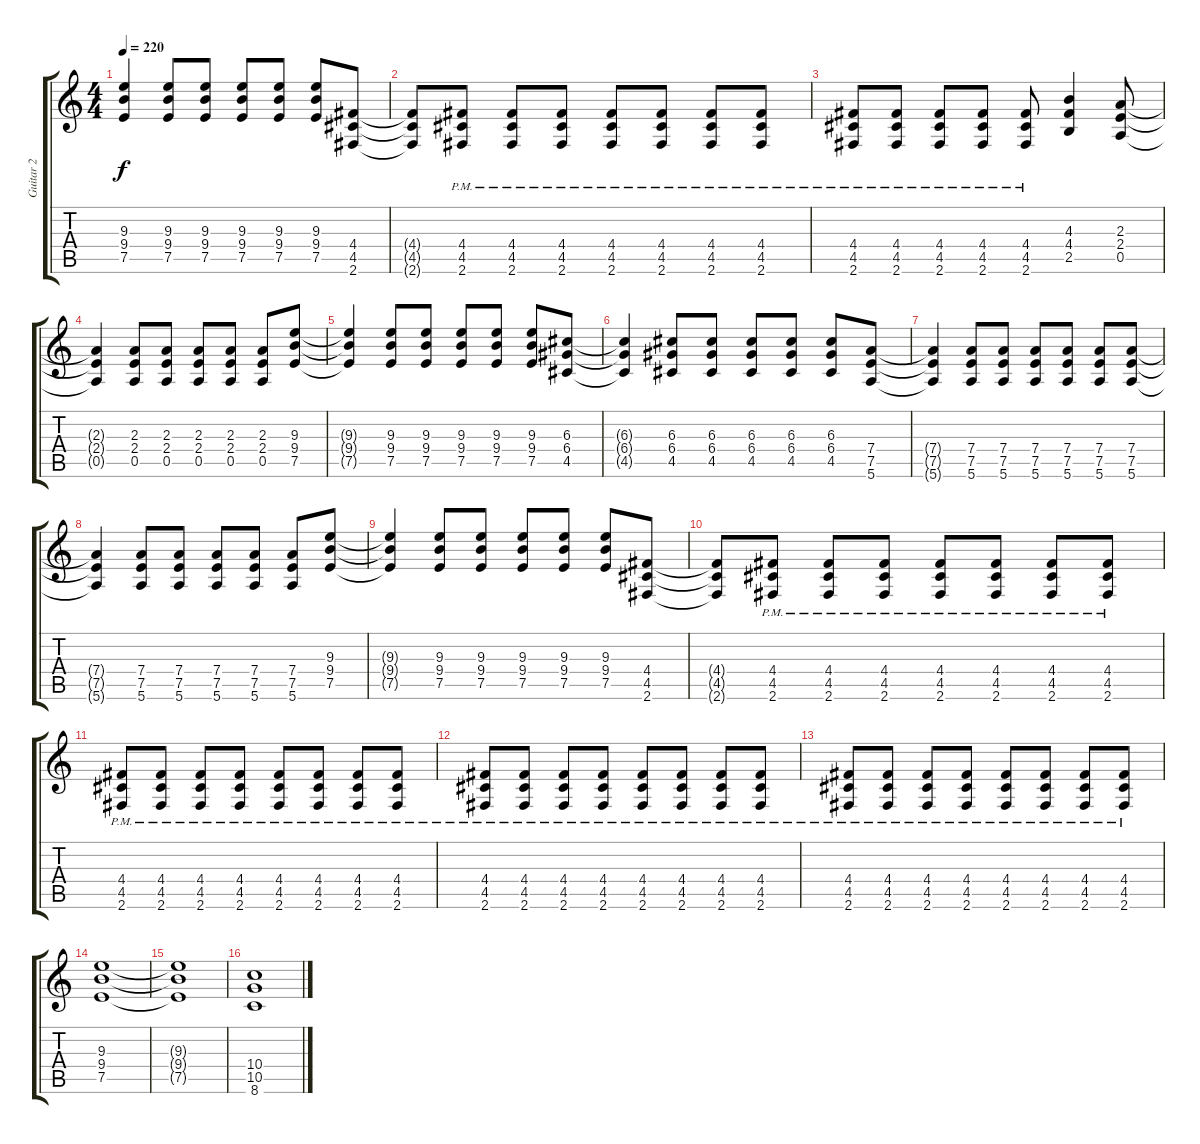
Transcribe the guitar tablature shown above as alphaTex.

\track ("Guitar 2" "Guitar 2") {instrument overdrivenguitar}
\staff {score tabs}
\tuning (E4 B3 G3 D3 A2 E2) {hide}
\ts (4 4)
\tempo 220
\clef g2
\ks c
(9.3{t} 9.4{t} 7.5{t}).4{dy f} (9.3 9.4 7.5).8 (9.3 9.4 7.5).8 (9.3 9.4 7.5).8 (9.3 9.4 7.5).8 (9.3 9.4 7.5).8 (4.4 4.5 2.6).8 |
(4.4{t} 4.5{t} 2.6{t}).8 (4.4{pm} 4.5{pm} 2.6{pm}).8 (4.4{pm} 4.5{pm} 2.6{pm}).8 (4.4{pm} 4.5{pm} 2.6{pm}).8 (4.4{pm} 4.5{pm} 2.6{pm}).8 (4.4{pm} 4.5{pm} 2.6{pm}).8 (4.4{pm} 4.5{pm} 2.6{pm}).8 (4.4{pm} 4.5{pm} 2.6{pm}).8 |
(4.4{pm} 4.5{pm} 2.6{pm}).8 (4.4{pm} 4.5{pm} 2.6{pm}).8 (4.4{pm} 4.5{pm} 2.6{pm}).8 (4.4{pm} 4.5{pm} 2.6{pm}).8 (4.4{pm} 4.5{pm} 2.6{pm}).8 (4.3 4.4 2.5).4 (2.3 2.4 0.5).8 |
(2.3{t} 2.4{t} 0.5{t}).4 (2.3 2.4 0.5).8 (2.3 2.4 0.5).8 (2.3 2.4 0.5).8 (2.3 2.4 0.5).8 (2.3 2.4 0.5).8 (9.3 9.4 7.5).8 |
(9.3{t} 9.4{t} 7.5{t}).4 (9.3 9.4 7.5).8 (9.3 9.4 7.5).8 (9.3 9.4 7.5).8 (9.3 9.4 7.5).8 (9.3 9.4 7.5).8 (6.3 6.4 4.5).8 |
(6.3{t} 6.4{t} 4.5{t}).4 (6.3 6.4 4.5).8 (6.3 6.4 4.5).8 (6.3 6.4 4.5).8 (6.3 6.4 4.5).8 (6.3 6.4 4.5).8 (7.4 7.5 5.6).8 |
(7.4{t} 7.5{t} 5.6{t}).4 (7.4 7.5 5.6).8 (7.4 7.5 5.6).8 (7.4 7.5 5.6).8 (7.4 7.5 5.6).8 (7.4 7.5 5.6).8 (7.4 7.5 5.6).8 |
(7.4{t} 7.5{t} 5.6{t}).4 (7.4 7.5 5.6).8 (7.4 7.5 5.6).8 (7.4 7.5 5.6).8 (7.4 7.5 5.6).8 (7.4 7.5 5.6).8 (9.3 9.4 7.5).8 |
(9.3{t} 9.4{t} 7.5{t}).4 (9.3 9.4 7.5).8 (9.3 9.4 7.5).8 (9.3 9.4 7.5).8 (9.3 9.4 7.5).8 (9.3 9.4 7.5).8 (4.4 4.5 2.6).8 |
(4.4{t} 4.5{t} 2.6{t}).8 (4.4{pm} 4.5{pm} 2.6{pm}).8 (4.4{pm} 4.5{pm} 2.6{pm}).8 (4.4{pm} 4.5{pm} 2.6{pm}).8 (4.4{pm} 4.5{pm} 2.6{pm}).8 (4.4{pm} 4.5{pm} 2.6{pm}).8 (4.4{pm} 4.5{pm} 2.6{pm}).8 (4.4{pm} 4.5{pm} 2.6{pm}).8 |
(4.4{pm} 4.5{pm} 2.6{pm}).8 (4.4{pm} 4.5{pm} 2.6{pm}).8 (4.4{pm} 4.5{pm} 2.6{pm}).8 (4.4{pm} 4.5{pm} 2.6{pm}).8 (4.4{pm} 4.5{pm} 2.6{pm}).8 (4.4{pm} 4.5{pm} 2.6{pm}).8 (4.4{pm} 4.5{pm} 2.6{pm}).8 (4.4{pm} 4.5{pm} 2.6{pm}).8 |
(4.4{pm} 4.5{pm} 2.6{pm}).8 (4.4{pm} 4.5{pm} 2.6{pm}).8 (4.4{pm} 4.5{pm} 2.6{pm}).8 (4.4{pm} 4.5{pm} 2.6{pm}).8 (4.4{pm} 4.5{pm} 2.6{pm}).8 (4.4{pm} 4.5{pm} 2.6{pm}).8 (4.4{pm} 4.5{pm} 2.6{pm}).8 (4.4{pm} 4.5{pm} 2.6{pm}).8 |
(4.4{pm} 4.5{pm} 2.6{pm}).8 (4.4{pm} 4.5{pm} 2.6{pm}).8 (4.4{pm} 4.5{pm} 2.6{pm}).8 (4.4{pm} 4.5{pm} 2.6{pm}).8 (4.4{pm} 4.5{pm} 2.6{pm}).8 (4.4{pm} 4.5{pm} 2.6{pm}).8 (4.4{pm} 4.5{pm} 2.6{pm}).8 (4.4{pm} 4.5{pm} 2.6{pm}).8 |
(9.3 9.4 7.5).1 |
(9.3{t} 9.4{t} 7.5{t}).1 |
(10.4 10.5 8.6).1
